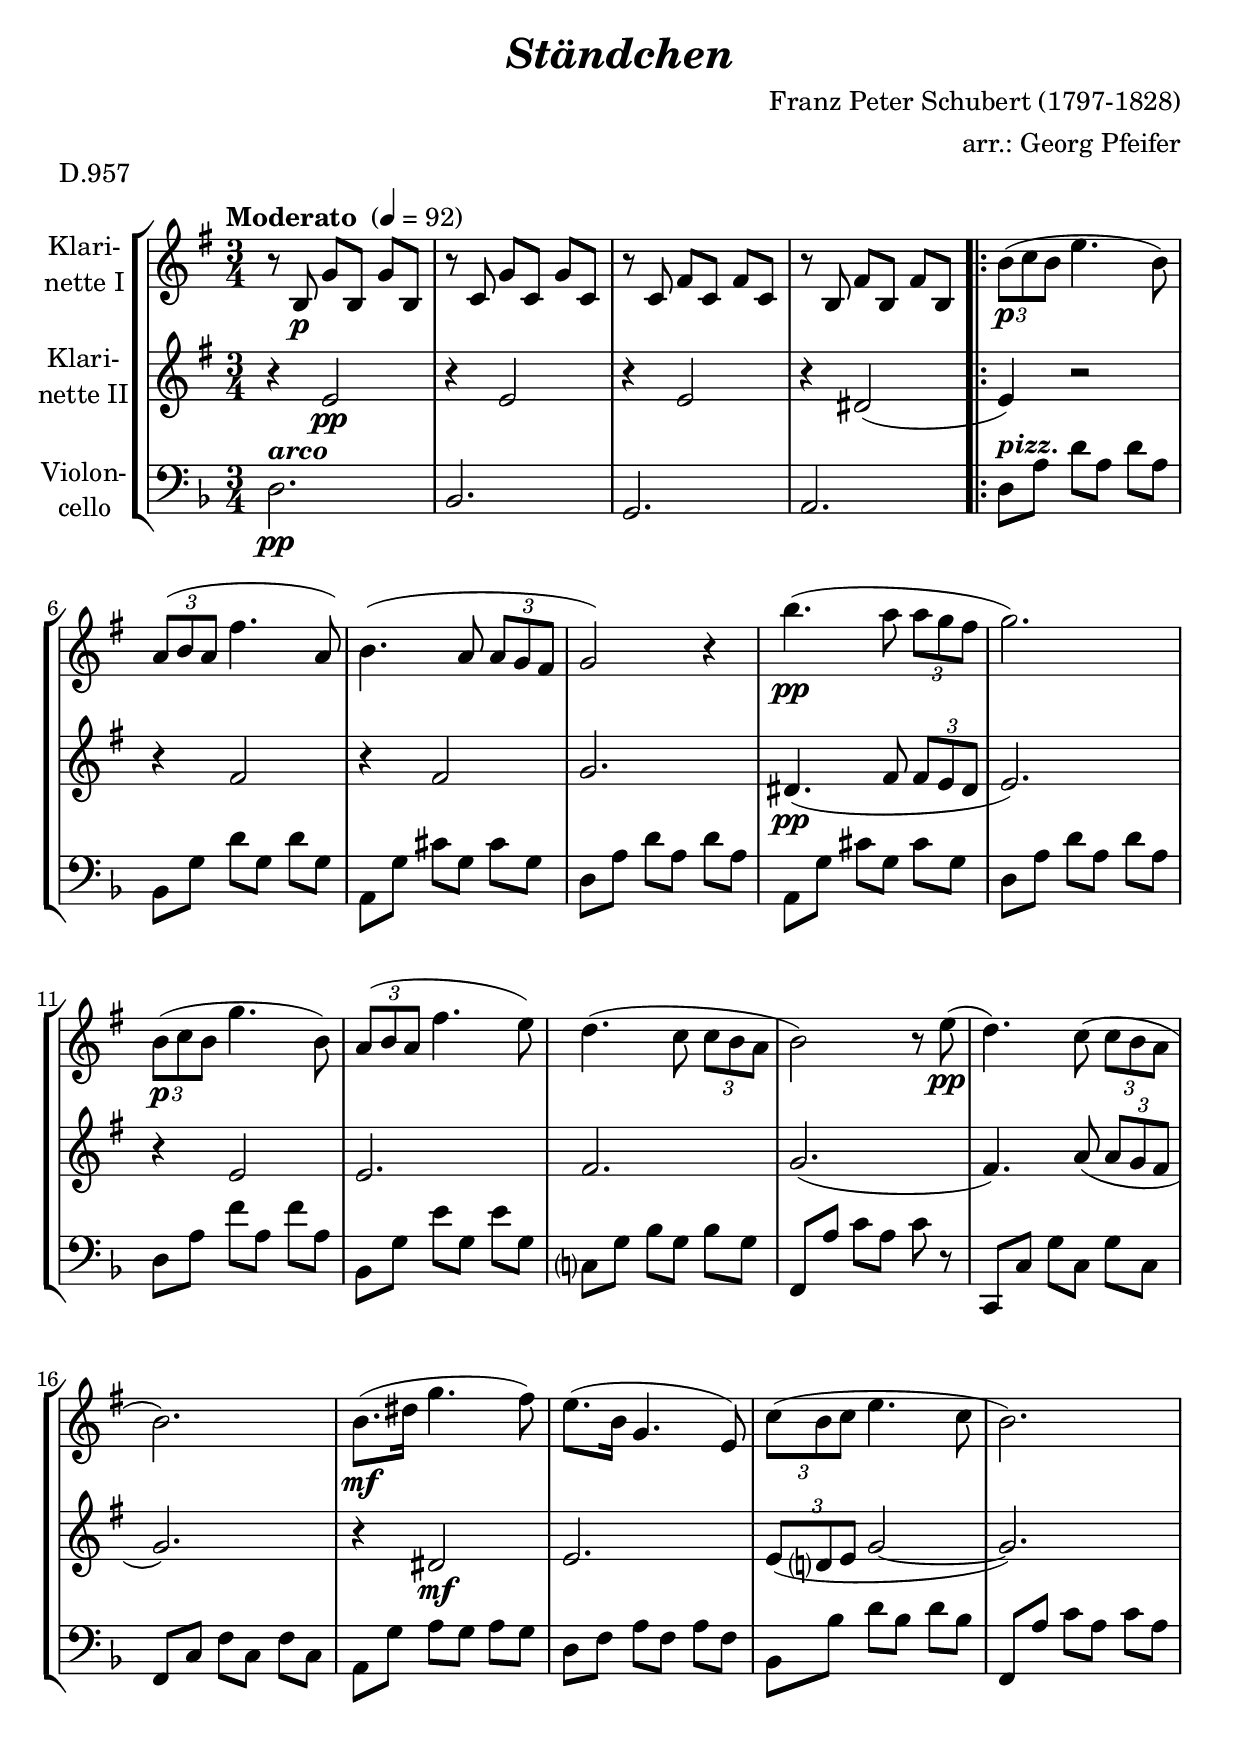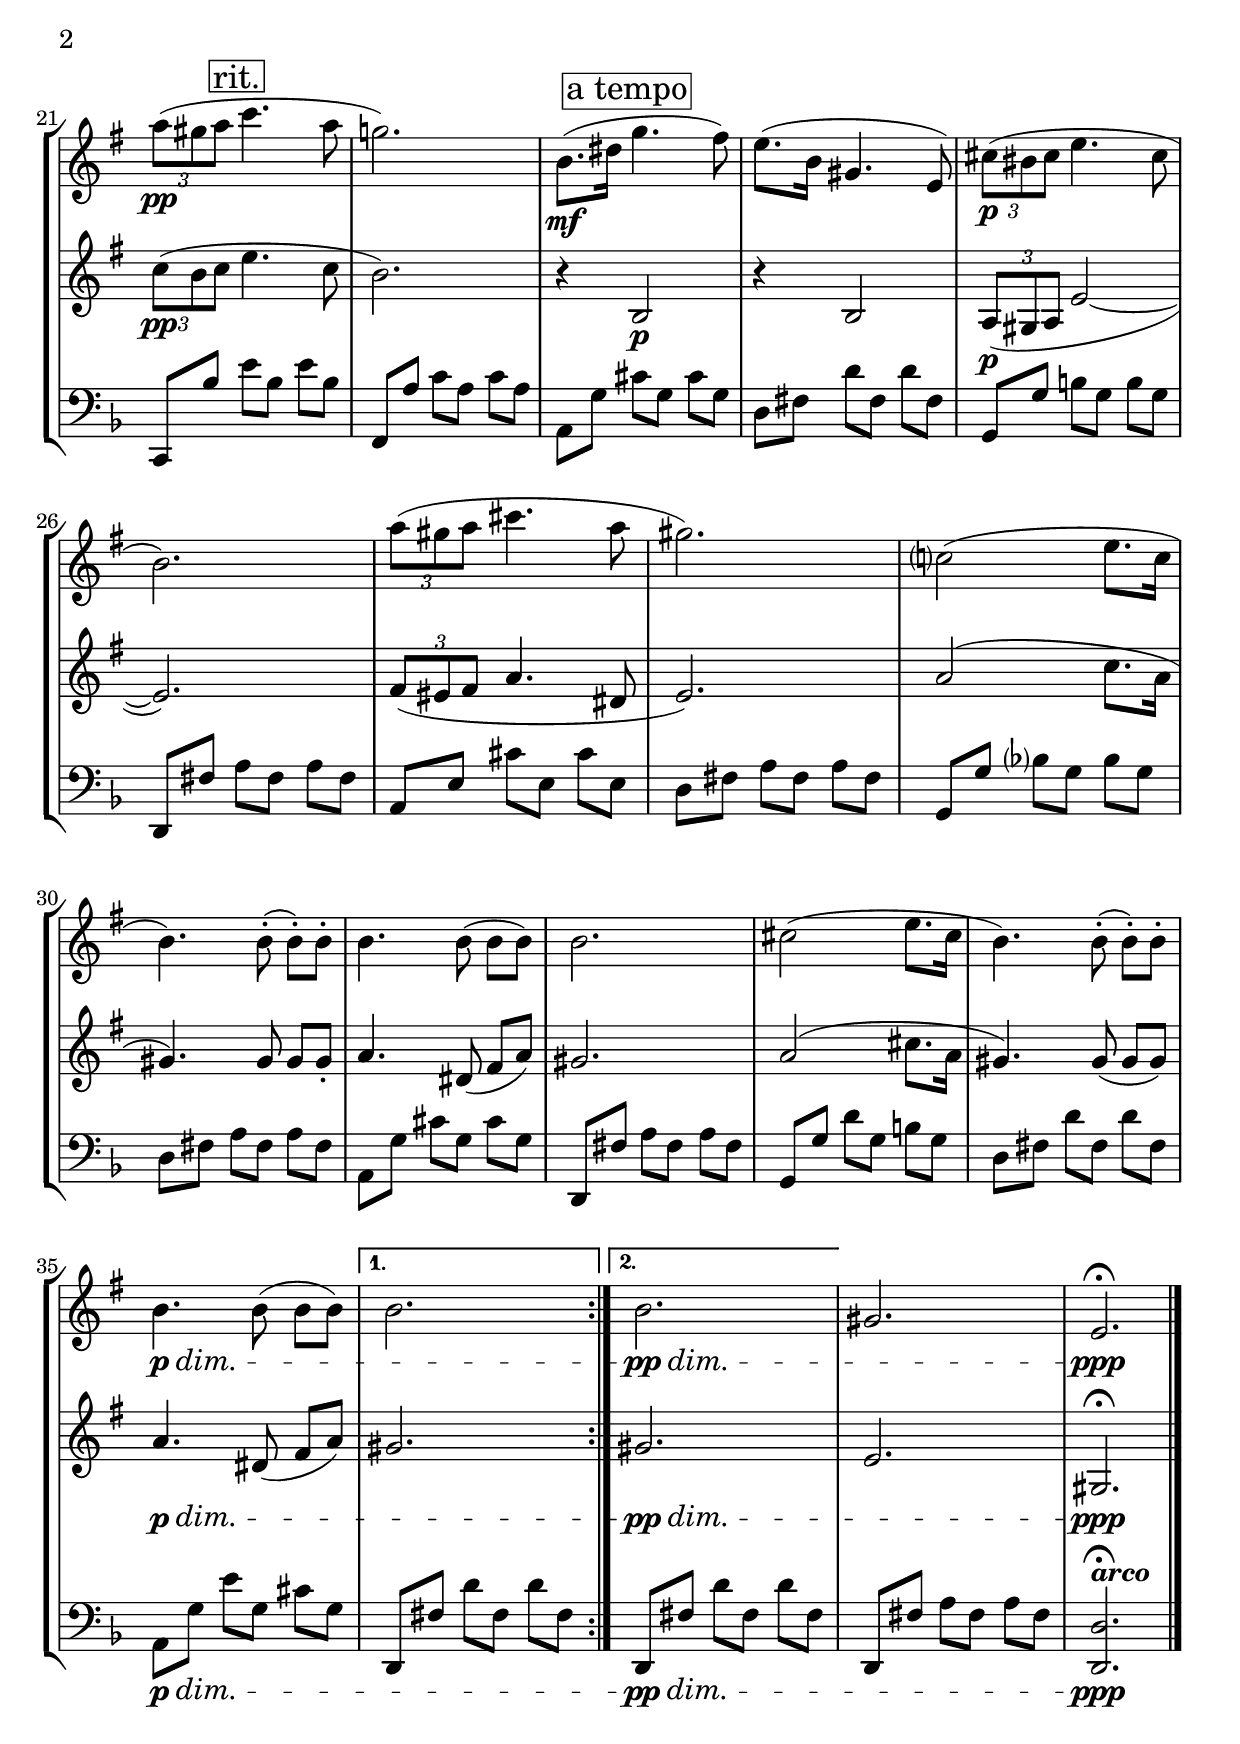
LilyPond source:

\version "2.18.2"
\include "deutsch.ly"
  
#(set-global-staff-size 23)

\header {
  title     = \markup \bold \italic "Ständchen"
  composer  = "Franz Peter Schubert (1797-1828)"
  arranger  = "arr.: Georg Pfeifer"
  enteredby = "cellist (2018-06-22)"
  piece     = "D.957"
}

voiceconsts = {
  \key f \major
  \time 3/4
  \clef "treble"
%  \numericTimeSignature
  \compressFullBarRests
  % Set default beaming for all staves
  \set Timing.beamExceptions = #'()
  \set Timing.baseMoment     = #(ly:make-moment 1 4)
  \set Timing.beatStructure  = #'(1 1 1)
  \tempo "Moderato " 4=92
}

micl = "clarinet"
mifl = "flute"
miob = "oboe"
mifh = "french horn"
misx = "tenor sax"
mist = "string ensemble 1"
miba = "cello"

arco = \markup \bold \italic "arco"
atem = \mark \markup \box "a tempo"
pizz = \markup \bold \italic "pizz."
rit  = \mark \markup \box "rit."

va = \relative c' {
  \voiceconsts

  r8 a\p f' a, f' a,
  r b f' b, f' b,
  r b e b e b
  r a e' a, e' a,
  
  \repeat volta 2 {
    \tuplet 3/2 4 { a'(\p b a } d4. a8)
    \tuplet 3/2 4 { g( a g } e'4. g,8)

    a4.( g8 \tuplet 3/2 4 { g f e }
    f2) r4
    a'4.(\pp g8 \tuplet 3/2 4 { g f e }
    f2.)
    \tuplet 3/2 4 { a,8(\p b a } f'4. a,8)
    \tuplet 3/2 4 { g( a g } e'4. d8)
    c4.( b8 \tuplet 3/2 4 { b a g }
    a2) r8 d(\pp

    c4.) b8( \tuplet 3/2 4 { b a g }
    a2.)
    a8.(\mf cis16 f4. e8)
    d8.( a16 f4. d8)
    \tuplet 3/2 4 { b'( a b } d4. b8
    a2.)
    \tuplet 3/2 4 { g'8(\pp fis g } \rit b4. g8
    f!2.)

    a,8.(\mf cis16 \atem f4. e8)
    d8.( a16 fis4. d8)
    \tuplet 3/2 4 { h'(\p ais h } d4. h8
    a2.)
    \tuplet 3/2 4 { g'8( fis g } h4. g8
    fis2.)
    b,?2( d8. b16
    a4.) a8(-. a)-. a-.

    a4. a8( a a)
    a2.
    h2( d8. h16
    a4.) a8(-. a)-. a-.
    a4.\p\dim a8( a a)
  }
  \alternative {
    { a2. }
    { a\pp\dim }
  }
  fis
  d\fermata\ppp \bar "|."
}

vb = \relative c' {
  \voiceconsts

  r4 d2\pp
  r4 d2
  r4 d2
  r4 cis2(
  
  \repeat volta 2 {
    d4) r2
    r4 e2
    r4 e2
    f2.
    cis4.(\pp e8 \tuplet 3/2 4 { e d cis }
    d2.)
    r4 d2
    d2.

    e
    f(
    e4.) g8( \tuplet 3/2 4 { g f e }
    f2.)
    r4 cis2\mf
    d2.
    \tuplet 3/2 4 { d8( c? d } f2~
    f2.)
    \tuplet 3/2 4 { b8(\pp a b } \rit d4. b8
    a2.)
    r4 \atem a,2\p

    r4 a2
    \tuplet 3/2 4 { g8(\p fis g } d'2~
    d2.)
    \tuplet 3/2 4 { e8( dis e } g4. cis,8
    d2.)
    g2( b8. g16
    fis4.) fis8 fis fis-.
    g4. cis,8( e g)
    fis2.

    g2( h8. g16
    fis4.) fis8( fis fis)
    g4.\p\dim cis,8( e g)
  }
  \alternative {
    { fis2. }
    { fis\pp\dim }
  }
  d
  fis,\fermata\ppp \bar "|."
}

\include "v3.ily"

music = \new StaffGroup <<
      \new Staff {
	\set Staff.midiInstrument = \micl
	\set Staff.instrumentName = \markup \center-column { "Klari-" "nette I" }
	\transpose f g { \va }
      }

      \new Staff {
	\set Staff.midiInstrument = \micl
	\set Staff.instrumentName = \markup \center-column { "Klari-" "nette II" }
	\transpose f g { \vb }
      }

      \new Staff {
	\set Staff.midiInstrument = \miba
	\set Staff.instrumentName = \markup \center-column { "Violon-" "cello" }
	\transpose f f { \vc }
      }
>>

\book {
  \score {
    \music
    \layout {}
  }

  \score {
    \unfoldRepeats \music

    \midi {
      \context {
        \Score
      }
    }
  }
}
